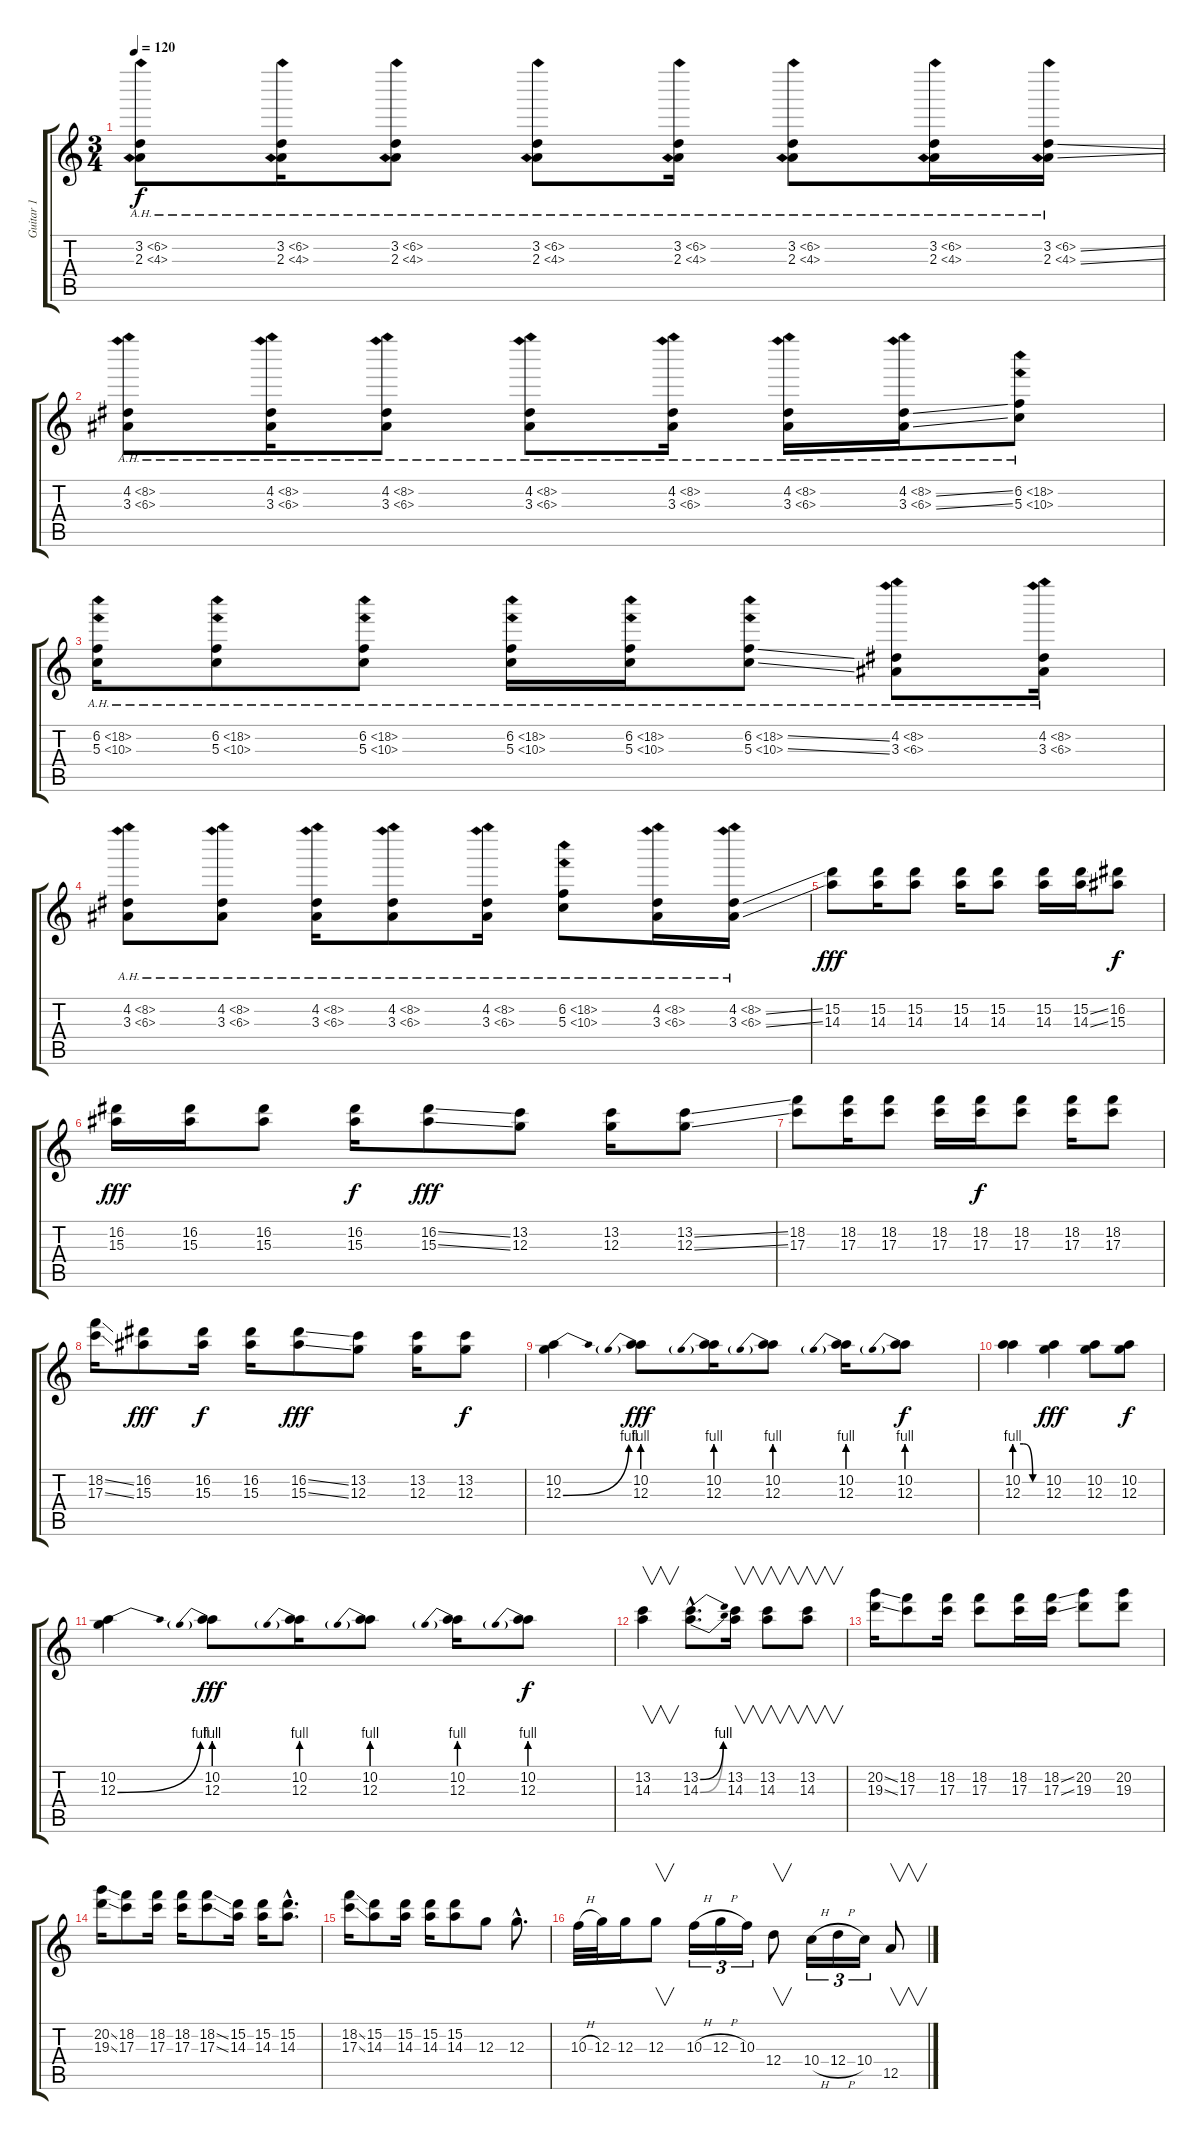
\track ("Guitar 1" "Guitar 1") {instrument distortionguitar}
\staff {score tabs}
\tuning (E4 B3 G3 D3 A2 D2) {hide}
\ts (3 4)
\tempo 120
\clef g2
\ks c
(3.2{ah 3} 2.3{ah 2}).8{dy f volume 11 instrument sitar} (3.2{ah 3} 2.3{ah 2}).16 (3.2{ah 3} 2.3{ah 2}).8 (3.2{ah 3} 2.3{ah 2}).8 (3.2{ah 3} 2.3{ah 2}).16 (3.2{ah 3} 2.3{ah 2}).8 (3.2{ah 3} 2.3{ah 2}).16 (3.2{ah 3 ss} 2.3{ah 2 ss}).16 |
(4.2{ah 4} 3.3{ah 3}).8 (4.2{ah 4} 3.3{ah 3}).16 (4.2{ah 4} 3.3{ah 3}).8 (4.2{ah 4} 3.3{ah 3}).8 (4.2{ah 4} 3.3{ah 3}).16 (4.2{ah 4} 3.3{ah 3}).16 (4.2{ah 4 ss} 3.3{ah 3 ss}).16 (6.2{ah 12} 5.3{ah 5}).8 |
(6.2{ah 12} 5.3{ah 5}).16 (6.2{ah 12} 5.3{ah 5}).8 (6.2{ah 12} 5.3{ah 5}).8 (6.2{ah 12} 5.3{ah 5}).16 (6.2{ah 12} 5.3{ah 5}).16 (6.2{ah 12 ss} 5.3{ah 5 ss}).8 (4.2{ah 4} 3.3{ah 3}).8 (4.2{ah 4} 3.3{ah 3}).16 |
(4.2{ah 4} 3.3{ah 3}).8 (4.2{ah 4} 3.3{ah 3}).8 (4.2{ah 4} 3.3{ah 3}).16 (4.2{ah 4} 3.3{ah 3}).8 (4.2{ah 4} 3.3{ah 3}).16 (6.2{ah 12} 5.3{ah 5}).8 (4.2{ah 4} 3.3{ah 3}).16 (4.2{ah 4 ss} 3.3{ah 3 ss}).16 |
(15.2 14.3).8{dy fff volume 16 instrument distortionguitar} (15.2 14.3).16 (15.2 14.3).8 (15.2 14.3).16 (15.2 14.3).8 (15.2 14.3).16 (15.2{ss} 14.3{ss}).16 (16.2 15.3).8{dy f} |
(16.2 15.3).16{dy fff} (16.2 15.3).16 (16.2 15.3).8 (16.2 15.3).16{dy f} (16.2{ss} 15.3{ss}).8{dy fff} (13.2 12.3).8 (13.2 12.3).16 (13.2{ss} 12.3{ss}).8 |
(18.2 17.3).8 (18.2 17.3).16 (18.2 17.3).8 (18.2 17.3).16 (18.2 17.3).16{dy f} (18.2 17.3).8 (18.2 17.3).16 (18.2 17.3).8 |
(18.2{ss} 17.3{ss}).16 (16.2 15.3).8{dy fff} (16.2 15.3).16{dy f} (16.2 15.3).16 (16.2{ss} 15.3{ss}).8{dy fff} (13.2 12.3).8 (13.2 12.3).16 (13.2 12.3).8{dy f} |
(10.2 12.3{be (bend 0 0 60 4)}).4 (10.2 12.3{be (prebend 0 4 60 4)}).8{dy fff} (10.2 12.3{be (prebend 0 4 60 4)}).16 (10.2 12.3{be (prebend 0 4 60 4)}).8 (10.2 12.3{be (prebend 0 4 60 4)}).16 (10.2 12.3{be (prebend 0 4 60 4)}).8{dy f} |
(10.2 12.3{be (custom 0 4 20 4 40 0 60 0)}).4 (10.2 12.3).4{dy fff} (10.2 12.3).8 (10.2 12.3).8{dy f} |
(10.2 12.3{be (bend 0 0 60 4)}).4 (10.2 12.3{be (prebend 0 4 60 4)}).8{dy fff} (10.2 12.3{be (prebend 0 4 60 4)}).16 (10.2 12.3{be (prebend 0 4 60 4)}).8 (10.2 12.3{be (prebend 0 4 60 4)}).16 (10.2 12.3{be (prebend 0 4 60 4)}).8{dy f} |
(13.2 14.3).4{v} (13.2{be (bend 0 0 60 4) hac} 14.3{be (bend 0 0 60 4) hac}).8{d} (13.2 14.3).16{v} (13.2 14.3).8{v} (13.2 14.3).8{v} |
(20.2{ss} 19.3{ss}).16 (18.2 17.3).8 (18.2 17.3).16 (18.2 17.3).8 (18.2 17.3).16 (18.2{ss} 17.3{ss}).16 (20.2 19.3).8 (20.2 19.3).8 |
(20.2{ss} 19.3{ss}).16 (18.2 17.3).8 (18.2 17.3).16 (18.2 17.3).16 (18.2{ss} 17.3{ss}).8 (15.2 14.3).16 (15.2 14.3).16 (15.2{hac} 14.3{hac}).8{d} |
(18.2{ss} 17.3{ss}).16 (15.2 14.3).8 (15.2 14.3).16 (15.2 14.3).16 (15.2 14.3).8 12.3.8 12.3{hac}.8{d} |
10.3{h}.32 12.3.32 12.3.16 12.3.8{v} 10.3{h}.16{tu (3 2)} 12.3{h}.16{tu (3 2)} 10.3.16{tu (3 2)} 12.4.8{v} 10.4{h}.16{tu (3 2)} 12.4{h}.16{tu (3 2)} 10.4.16{tu (3 2)} 12.5{ss}.8{v}
